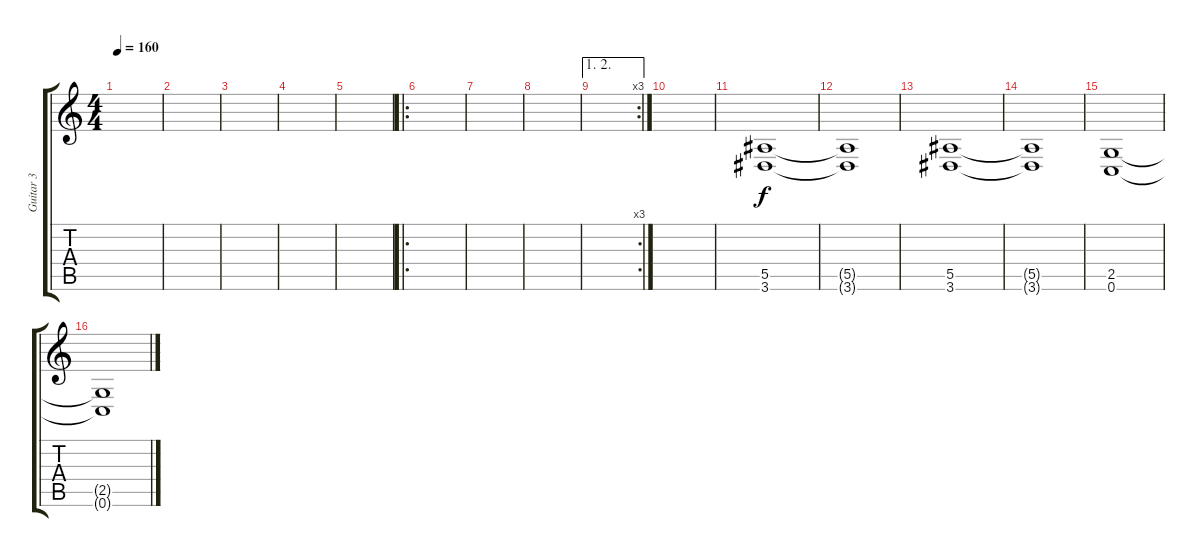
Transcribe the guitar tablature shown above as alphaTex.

\track ("Guitar 3" "Guitar 3") {instrument distortionguitar}
\staff {score tabs}
\tuning (C4 G3 Eb3 Bb2 F2 C2) {hide}
\ts (4 4)
\tempo 160
\clef g2
\ks c
|
|
|
|
|
\ro
|
|
|
\ae (1 2)
\rc 3
|
|
(5.5 3.6).1{volume 15} |
(5.5{t} 3.6{t}).1 |
(5.5 3.6).1 |
(5.5{t} 3.6{t}).1 |
(2.5 0.6).1 |
(2.5{t} 0.6{t}).1
